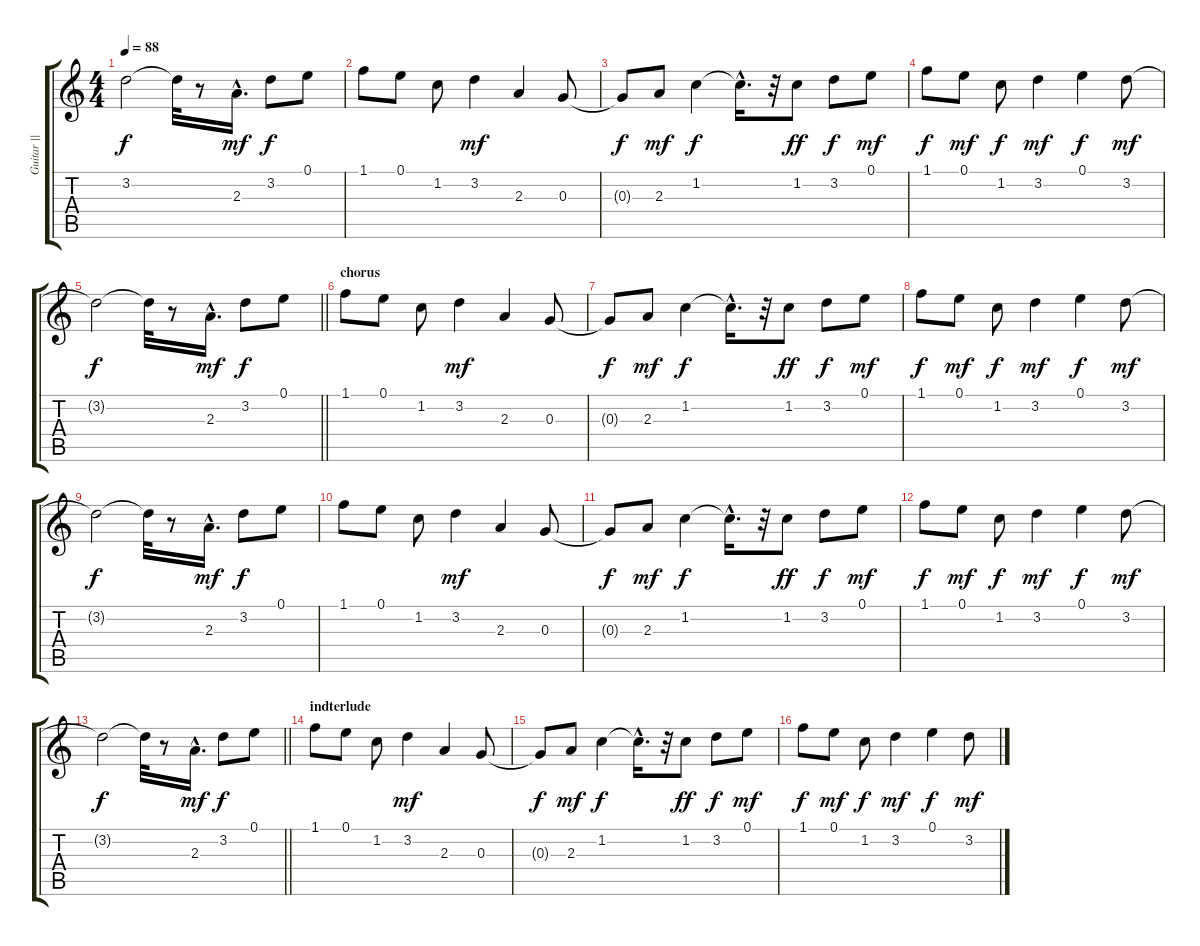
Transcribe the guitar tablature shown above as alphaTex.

\track ("Guitar || (nylon)" "Guitar || ") {instrument acousticguitarnylon}
\staff {score tabs}
\tuning (E4 B3 G3 D3 A2 E2) {hide}
\ts (4 4)
\tempo 88
\clef g2
\ks c
3.2{t}.2{dy f} 3.2{t}.32 r.8 2.3{hac}.16{d dy mf} 3.2.8{dy f} 0.1.8 |
1.1.8 0.1.8 1.2.8 3.2.4{dy mf} 2.3.4 0.3.8 |
0.3{t}.8{dy f} 2.3.8{dy mf} 1.2.4{dy f} 1.2{hac t}.16{d} r.32 1.2.8{dy ff} 3.2.8{dy f} 0.1.8{dy mf} |
1.1.8{dy f} 0.1.8{dy mf} 1.2.8{dy f} 3.2.4{dy mf} 0.1.4{dy f} 3.2.8{dy mf} |
\barLineRight lightlight
3.2{t}.2{dy f} 3.2{t}.32 r.8 2.3{hac}.16{d dy mf} 3.2.8{dy f} 0.1.8 |
\section ("" "chorus")
1.1.8 0.1.8 1.2.8 3.2.4{dy mf} 2.3.4 0.3.8 |
0.3{t}.8{dy f} 2.3.8{dy mf} 1.2.4{dy f} 1.2{hac t}.16{d} r.32 1.2.8{dy ff} 3.2.8{dy f} 0.1.8{dy mf} |
1.1.8{dy f} 0.1.8{dy mf} 1.2.8{dy f} 3.2.4{dy mf} 0.1.4{dy f} 3.2.8{dy mf} |
3.2{t}.2{dy f} 3.2{t}.32 r.8 2.3{hac}.16{d dy mf} 3.2.8{dy f} 0.1.8 |
1.1.8 0.1.8 1.2.8 3.2.4{dy mf} 2.3.4 0.3.8 |
0.3{t}.8{dy f} 2.3.8{dy mf} 1.2.4{dy f} 1.2{hac t}.16{d} r.32 1.2.8{dy ff} 3.2.8{dy f} 0.1.8{dy mf} |
1.1.8{dy f volume 16} 0.1.8{dy mf} 1.2.8{dy f} 3.2.4{dy mf} 0.1.4{dy f} 3.2.8{dy mf} |
\barLineRight lightlight
3.2{t}.2{dy f volume 14} 3.2{t}.32 r.8 2.3{hac}.16{d dy mf} 3.2.8{dy f} 0.1.8 |
\section ("" "indterlude")
1.1.8 0.1.8 1.2.8 3.2.4{dy mf} 2.3.4 0.3.8 |
0.3{t}.8{dy f} 2.3.8{dy mf} 1.2.4{dy f} 1.2{hac t}.16{d} r.32 1.2.8{dy ff} 3.2.8{dy f} 0.1.8{dy mf} |
1.1.8{dy f} 0.1.8{dy mf} 1.2.8{dy f} 3.2.4{dy mf} 0.1.4{dy f} 3.2.8{dy mf}
